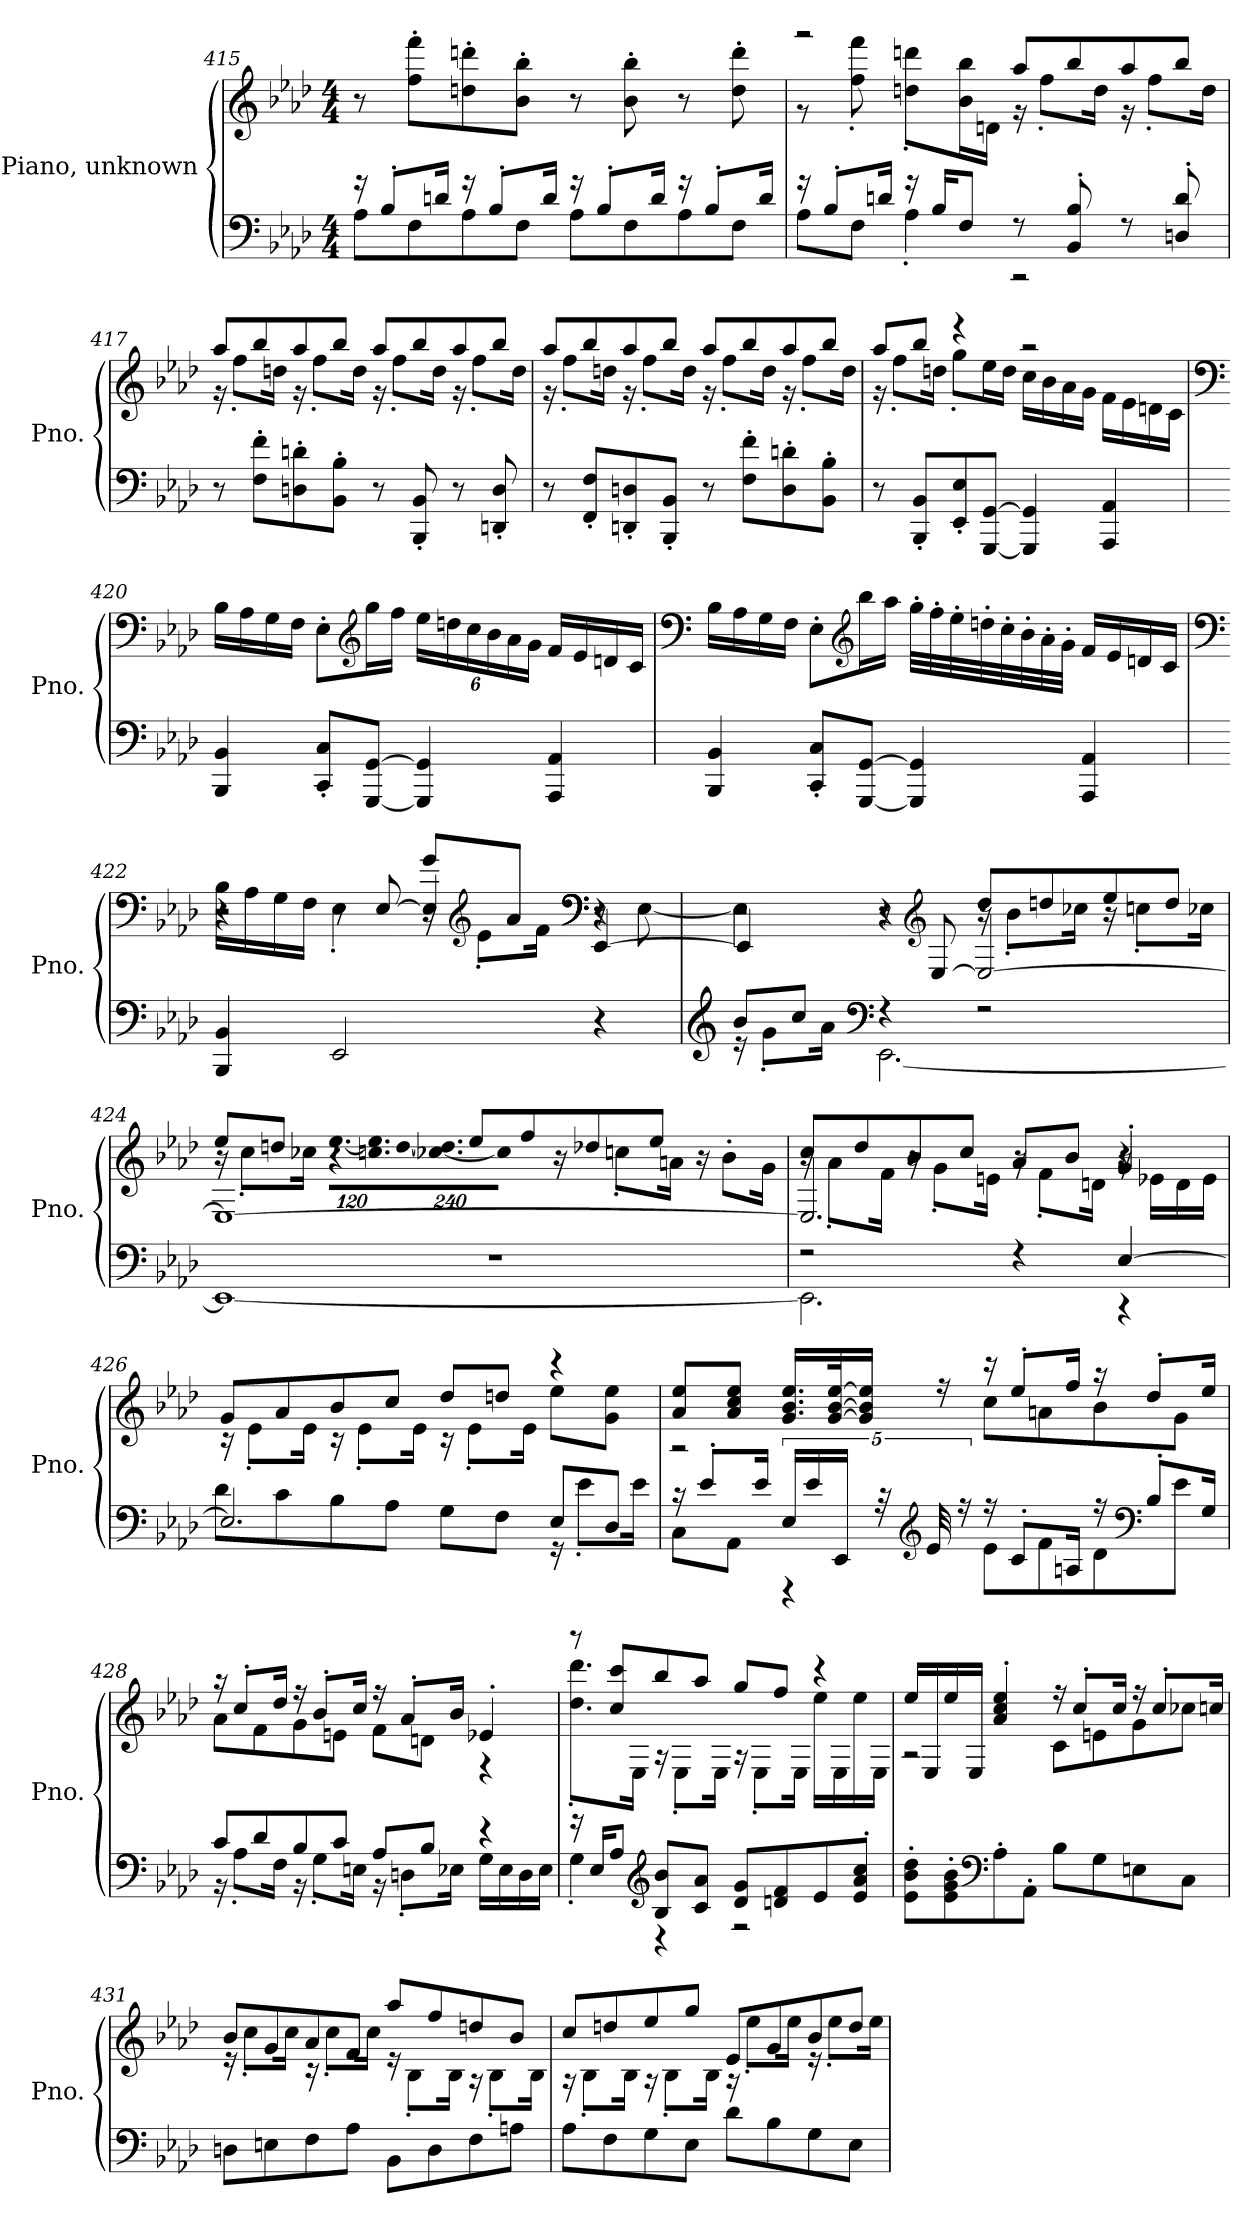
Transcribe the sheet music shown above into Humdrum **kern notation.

**kern	**kern
*part1	*part1
*staff2	*staff1
*I"Piano, unknown	*
*I'Pno.	*
*clefF4	*clefG2
*k[b-e-a-d-]	*k[b-e-a-d-]
*M4/4	*M4/4
=415	=415
*^	*
16r	8A-\L	8r
8B-'/L	.	.
.	8F\	8ff\' 8fff\'L
16dn/Jk	.	.
16r	8A-\	8ddn\' 8dddn\'
8B-'/L	.	.
.	8F\J	8b-\' 8bb-\'J
16d/Jk	.	.
16r	8A-\L	8r
8B-'/L	.	.
.	8F\	8b-\' 8bb-\'
16d/Jk	.	.
16r	8A-\	8r
8B-'/L	.	.
.	8F\J	8dd\' 8ddd\'
16d/Jk	.	.
!!LO:PB:g=z
=416	=416	=416
*	*	*^
16r	8A-\L	2r	8r
8B-'/L	.	.	.
.	8F\J	.	8ff\' 8fff\'
16dn/Jk	.	.	.
16r	4A-'\	.	8ddn\' 8dddn\'L
16B-/KL	.	.	.
8F/J	.	.	16b-\ 16bb-\L
.	.	.	16dn\JJ
8r	2r	8aa-/L	16r
.	.	.	8ff'\L
8BB-/' 8B-/'	.	8bb-/	.
.	.	.	16dd\Jk
8r	.	8aa-/	16r
.	.	.	8ff'\L
8Dn/' 8d/'	.	8bb-/J	.
.	.	.	16dd\Jk
*v	*v	*	*
=417	=417	=417
8r	8aa-/L	16r
.	.	8ff'\L
8F\' 8f\'L	8bb-/	.
.	.	16ddn\Jk
8Dn\' 8dn\'	8aa-/	16r
.	.	8ff'\L
8BB-\' 8B-\'J	8bb-/J	.
.	.	16dd\Jk
8r	8aa-/L	16r
.	.	8ff'\L
8BBB-/' 8BB-/'	8bb-/	.
.	.	16dd\Jk
8r	8aa-/	16r
.	.	8ff'\L
8DDn/' 8D/'	8bb-/J	.
.	.	16dd\Jk
!!LO:LB:g=z	!!
=418	=418	=418
8r	8aa-/L	16r
.	.	8ff'\L
8FF/' 8F/'L	8bb-/	.
.	.	16ddn\Jk
8DDn/' 8Dn/'	8aa-/	16r
.	.	8ff'\L
8BBB-/' 8BB-/'J	8bb-/J	.
.	.	16dd\Jk
8r	8aa-/L	16r
.	.	8ff'\L
8F\' 8f\'L	8bb-/	.
.	.	16dd\Jk
8D\' 8dn\'	8aa-/	16r
.	.	8ff'\L
8BB-\' 8B-\'J	8bb-/J	.
.	.	16dd\Jk
=419	=419	=419
8r	8aa-/L	16r
.	.	8ff'\L
8BBB-/' 8BB-/'L	8bb-/J	.
.	.	16ddn\Jk
8EE-/' 8E-/'	4r	8gg'\L
[8GGG/ [8GG/J	.	16ee-\L
.	.	16dd\JJ
4GGG/] 4GG/]	2r	16cc\LL
.	.	16b-\
.	.	16a-\
.	.	16g\JJ
4AAA-/ 4AA-/	.	16f\LL
.	.	16e-\
.	.	16dn\
.	.	16c\JJ
*	*v	*v
!!LO:LB:g=z
=420	=420
*	*clefF4
4BBB-/ 4BB-/	16B-\LL
.	16A-\
.	16G\
.	16F\JJ
8CC/' 8C/'L	8E-'\L
*	*clefG2
[8GGG/ [8GG/J	16gg\L
.	16ff\JJ
*	*Xbrackettup
4GGG/] 4GG/]	24ee-\LL
.	24ddn\
.	24cc\
.	24b-\
.	24a-\
.	24g\JJ
4AAA-/ 4AA-/	16f/LL
.	16e-/
.	16dn/
.	16c/JJ
=421	=421
*	*clefF4
4BBB-/ 4BB-/	16B-\LL
.	16A-\
.	16G\
.	16F\JJ
8CC/' 8C/'L	8E-'\L
*	*clefG2
[8GGG/ [8GG/J	16bb-\L
.	16aa-\JJ
4GGG/] 4GG/]	32gg'\LLL
.	32ff'\
.	32ee-'\
.	32ddn'\
.	32cc'\
.	32b-'\
.	32a-'\
.	32g'\JJJ
4AAA-/ 4AA-/	16f/LL
.	16e-/
.	16dn/
.	16c/JJ
!!LO:LB:g=z
=422	=422
*	*clefF4
*	*^
*	*	*^
4BBB-/ 4BB-/	2r	16B-\LL	4r
.	.	16A-\	.
.	.	16G\	.
.	.	16F\JJ	.
2EE-/	.	4E-'\	8r
.	.	.	[8E-/
.	8g/L	16r	4E-/]
*	*clefG2	*	*
.	.	8e-'\L	.
.	8a-/J	.	.
.	.	16f\Jk	.
*	*clefF4	*	*
4r	4r	8r	[4EE-/
.	.	[8E-\	.
=423	=423	=423	=423
*clefG2	*	*	*
*^	*	*	*
8b-/L	16r	2r	4E-\]	4EE-/]
.	8g'\L	.	.	.
8cc/J	.	.	.	.
.	16a-\Jk	.	.	.
*clefF4	*	*	*	*
4r	[2.EE-\	.	4r	8r
*	*	*clefG2	*	*
.	.	.	.	[8E-/
2r	.	8dd-/L	16r	2E-/_
.	.	.	8b-'\L	.
.	.	8ddn/	.	.
.	.	.	16cc-X\Jk	.
.	.	8ee-/	16r	.
.	.	.	8ccn'\L	.
.	.	8dd/J	.	.
.	.	.	16cc-X\Jk	.
!!LO:LB:g=z	!!	!!
=424	=424	=424	=424	=424
1r	1EE-_	8ee-/L	16r	1E-_
.	.	.	8cc'\L	.
.	.	8ddn/J	.	.
.	.	.	16cc-X\Jk	.
!	!	!	!LO:N:vis=32.	!
.	.	4r	[1920%103ee-\LLL	.
!	!	!	!LO:N:vis=32.	!
.	.	.	1920%103ccn\ 1920%103ee-\]J	.
!	!	!	!LO:N:vis=16	!
.	.	.	[1920%137dd\	.
!	!	!	!LO:N:vis=32.	!
.	.	.	[1920%103cc-X\ 1920%103dd\]L	.
!	!	!	!LO:N:vis=64	!
.	.	.	960%17cc-\JJJk]	.
.	.	8ee-/L	16r	.
.	.	.	8ccn'\L	.
.	.	8ff/	.	.
.	.	.	16an\Jk	.
.	.	8dd-X/	16r	.
.	.	.	8b-'\L	.
.	.	8ee-/J	.	.
.	.	.	16g\Jk	.
=425	=425	=425	=425	=425
2r	2.EE-\]	8cc/L	16r	2.E-/]
.	.	.	8a-'\L	.
.	.	8dd-/	.	.
.	.	.	16f\Jk	.
.	.	8b-/	16r	.
.	.	.	8g'\L	.
.	.	8cc/J	.	.
.	.	.	16en\Jk	.
4r	.	8a-/L	16r	.
.	.	.	8f'\L	.
.	.	8b-/J	.	.
.	.	.	16dn\Jk	.
[4E-/	4r	4g'/	16r	4r
.	.	.	16e-X\LL	.
.	.	.	16d\	.
.	.	.	16e-\JJ	.
*	*	*	*v	*v
!!LO:LB:g=z
=426	=426	=426	=426
2.E-/]	8d-\L	8g/L	16r
.	.	.	8e-'\L
.	8c\	8a-/	.
.	.	.	16e-\Jk
.	8B-\	8b-/	16r
.	.	.	8e-'\L
.	8A-\J	8cc/J	.
.	.	.	16e-\Jk
.	8G\L	8dd-/L	16r
.	.	.	8e-'\L
.	8F\J	8ddn/J	.
.	.	.	16e-\Jk
8E-/L	16r	4r	8ee-\L
.	8e-'\L	.	.
8D-/J	.	.	8g\ 8ee-\J
.	16e-\Jk	.	.
=427	=427	=427	=427
16r	8C\L	8a-/ 8ee-/L	2r
8e-'/L	.	.	.
.	8AA-\J	8a-/ 8cc/ 8ee-/J	.
16e-/Jk	.	.	.
20E-/LL	4r	16.g/ 16.b-/ 16.ee-/LL	.
20e-/	.	.	.
.	.	[32g/ [32b-/ [32ee-/K	.
20EE-/JJ	.	.	.
.	.	16g/] 16b-/] 16ee-/]JJ	.
40r	.	.	.
*clefG2	*	*	*
40e-/	.	.	.
.	.	16r	.
20r	.	.	.
16r	8e-\L	16r	8cc\L
8c'/L	.	8ee-'/L	.
.	8f\	.	8an\
16An/Jk	.	16ff/Jk	.
16r	8d-\	16r	8b-\
*clefF4	*	*	*
8B-'/L	.	8dd-'/L	.
.	8e-\J	.	8g\J
16G/Jk	.	16ee-/Jk	.
!!LO:PB:g=z	!!
=428	=428	=428	=428
8c/L	16r	16r	8a-\L
.	8A-'\L	8cc'/L	.
8d-/	.	.	8f\
.	16F\Jk	16dd-/Jk	.
8B-/	16r	16r	8g\
.	8G'\L	8b-'/L	.
8c/J	.	.	8en\J
.	16En\Jk	16cc/Jk	.
8A-/L	16r	16r	8f\L
.	8Dn'\L	8a-'/L	.
8B-/J	.	.	8dn\J
.	16E-X\Jk	16b-/Jk	.
4r	16G\LL	4e-X'/	4r
.	16E-\	.	.
.	16D\	.	.
.	16E-\JJ	.	.
=429	=429	=429	=429
16r	4G'\	8r	8.dd-\' 8.ddd-\'L
16E-/KL	.	.	.
8A-/J	.	8cc/ 8ccc/L	.
.	.	.	16E-\Jk
*clefG2	*	*	*
8B-/ 8b-/L	4r	8bb-/	16r
.	.	.	8E-'\L
8c/ 8a-/J	.	8aa-/J	.
.	.	.	16E-\Jk
8d-/ 8g/L	2r	8gg/L	16r
.	.	.	8E-'\L
8dn/ 8f/	.	8ff/J	.
.	.	.	16E-\Jk
8e-/	.	4r	16ee-\LL
.	.	.	16E-\
8e-/' 8a-/' 8cc/'J	.	.	16ee-\
.	.	.	16E-\JJ
*v	*v	*	*
!!LO:LB:g=z	!!
=430	=430	=430
8e-\' 8b-\' 8dd-\'L	16ee-/LL	2r
.	16E-/	.
8e-\' 8g\' 8b-\'	16ee-/	.
.	16E-/JJ	.
*clefF4	*	*
8A-'\	4a-/' 4cc/' 4ee-/'	.
8AA-'\J	.	.
8B-\L	16r	8c\L
.	8cc'/L	.
8G\	.	8en\
.	16cc/Jk	.
8En\	16r	8g\
.	8cc'/L	.
8C\J	.	8cc-X\J
.	16ccn/Jk	.
=431	=431	=431
8Dn\L	8b-/L	16r
.	.	8cc'\L
8En\	8g/	.
.	.	16cc\Jk
8F\	8a-/	16r
.	.	8cc'\L
8A-\J	8f/J	.
.	.	16cc\Jk
8BB-\L	8aa-/L	16r
.	.	8B-'\L
8D\	8ff/	.
.	.	16B-\Jk
8F\	8ddn/	16r
.	.	8B-'\L
8An\J	8b-/J	.
.	.	16B-\Jk
!!LO:LB:g=z	!!
=432	=432	=432
8A-\L	8cc/L	16r
.	.	8B-'\L
8F\	8ddn/	.
.	.	16B-\Jk
8G\	8ee-/	16r
.	.	8B-'\L
8E-\J	8gg/J	.
.	.	16B-\Jk
8d-\L	8e-/L	16r
.	.	8ee-'\L
8B-\	8g/	.
.	.	16ee-\Jk
8G\	8b-/	16r
.	.	8ee-'\L
8E-\J	8dd/J	.
.	.	16ee-\Jk
*	*v	*v
=	=
*-	*-
